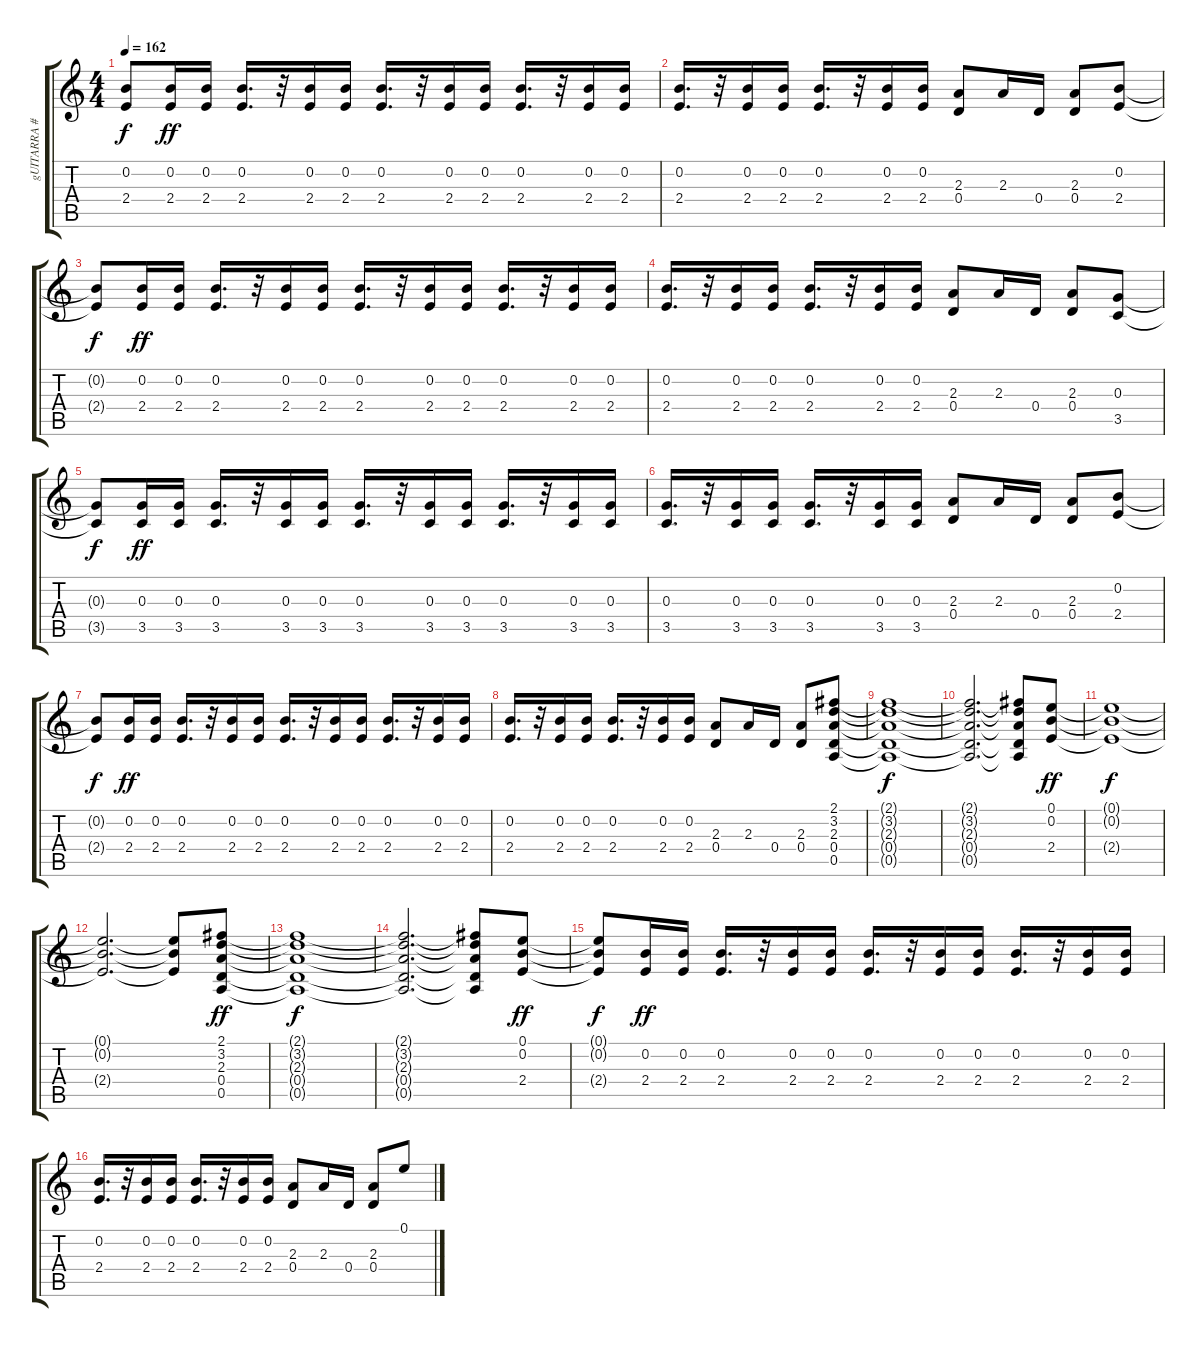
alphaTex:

\track ("gUITARRA #2" "gUITARRA #") {instrument overdrivenguitar}
\staff {score tabs}
\tuning (E4 B3 G3 D3 A2 E2) {hide}
\ts (4 4)
\tempo 162
\clef g2
\ks c
(0.2{t} 2.4{t}).8{dy f} (0.2 2.4).16{dy ff} (0.2 2.4).16 (0.2 2.4).16{d} r.32 (0.2 2.4).16 (0.2 2.4).16 (0.2 2.4).16{d} r.32 (0.2 2.4).16 (0.2 2.4).16 (0.2 2.4).16{d} r.32 (0.2 2.4).16 (0.2 2.4).16 |
(0.2 2.4).16{d} r.32 (0.2 2.4).16 (0.2 2.4).16 (0.2 2.4).16{d} r.32 (0.2 2.4).16 (0.2 2.4).16 (2.3 0.4).8 2.3.16 0.4.16 (2.3 0.4).8 (0.2 2.4).8 |
(0.2{t} 2.4{t}).8{dy f} (0.2 2.4).16{dy ff} (0.2 2.4).16 (0.2 2.4).16{d} r.32 (0.2 2.4).16 (0.2 2.4).16 (0.2 2.4).16{d} r.32 (0.2 2.4).16 (0.2 2.4).16 (0.2 2.4).16{d} r.32 (0.2 2.4).16 (0.2 2.4).16 |
(0.2 2.4).16{d} r.32 (0.2 2.4).16 (0.2 2.4).16 (0.2 2.4).16{d} r.32 (0.2 2.4).16 (0.2 2.4).16 (2.3 0.4).8 2.3.16 0.4.16 (2.3 0.4).8 (0.3 3.5).8 |
(0.3{t} 3.5{t}).8{dy f} (0.3 3.5).16{dy ff} (0.3 3.5).16 (0.3 3.5).16{d} r.32 (0.3 3.5).16 (0.3 3.5).16 (0.3 3.5).16{d} r.32 (0.3 3.5).16 (0.3 3.5).16 (0.3 3.5).16{d} r.32 (0.3 3.5).16 (0.3 3.5).16 |
(0.3 3.5).16{d} r.32 (0.3 3.5).16 (0.3 3.5).16 (0.3 3.5).16{d} r.32 (0.3 3.5).16 (0.3 3.5).16 (2.3 0.4).8 2.3.16 0.4.16 (2.3 0.4).8 (0.2 2.4).8 |
(0.2{t} 2.4{t}).8{dy f} (0.2 2.4).16{dy ff} (0.2 2.4).16 (0.2 2.4).16{d} r.32 (0.2 2.4).16 (0.2 2.4).16 (0.2 2.4).16{d} r.32 (0.2 2.4).16 (0.2 2.4).16 (0.2 2.4).16{d} r.32 (0.2 2.4).16 (0.2 2.4).16 |
(0.2 2.4).16{d} r.32 (0.2 2.4).16 (0.2 2.4).16 (0.2 2.4).16{d} r.32 (0.2 2.4).16 (0.2 2.4).16 (2.3 0.4).8 2.3.16 0.4.16 (2.3 0.4).8 (2.1 3.2 2.3 0.4 0.5).8 |
(2.1{t} 3.2{t} 2.3{t} 0.4{t} 0.5{t}).1{dy f} |
(2.1{t} 3.2{t} 2.3{t} 0.4{t} 0.5{t}).2{d} (2.1{t} 3.2{t} 2.3{t} 0.4{t} 0.5{t}).8 (0.1 0.2 2.4).8{dy ff} |
(0.1{t} 0.2{t} 2.4{t}).1{dy f} |
(0.1{t} 0.2{t} 2.4{t}).2{d} (0.1{t} 0.2{t} 2.4{t}).8 (2.1 3.2 2.3 0.4 0.5).8{dy ff} |
(2.1{t} 3.2{t} 2.3{t} 0.4{t} 0.5{t}).1{dy f} |
(2.1{t} 3.2{t} 2.3{t} 0.4{t} 0.5{t}).2{d} (2.1{t} 3.2{t} 2.3{t} 0.4{t} 0.5{t}).8 (0.1 0.2 2.4).8{dy ff} |
(0.1{t} 0.2{t} 2.4{t}).8{dy f} (0.2 2.4).16{dy ff} (0.2 2.4).16 (0.2 2.4).16{d} r.32 (0.2 2.4).16 (0.2 2.4).16 (0.2 2.4).16{d} r.32 (0.2 2.4).16 (0.2 2.4).16 (0.2 2.4).16{d} r.32 (0.2 2.4).16 (0.2 2.4).16 |
(0.2 2.4).16{d} r.32 (0.2 2.4).16 (0.2 2.4).16 (0.2 2.4).16{d} r.32 (0.2 2.4).16 (0.2 2.4).16 (2.3 0.4).8 2.3.16 0.4.16 (2.3 0.4).8 0.1.8
